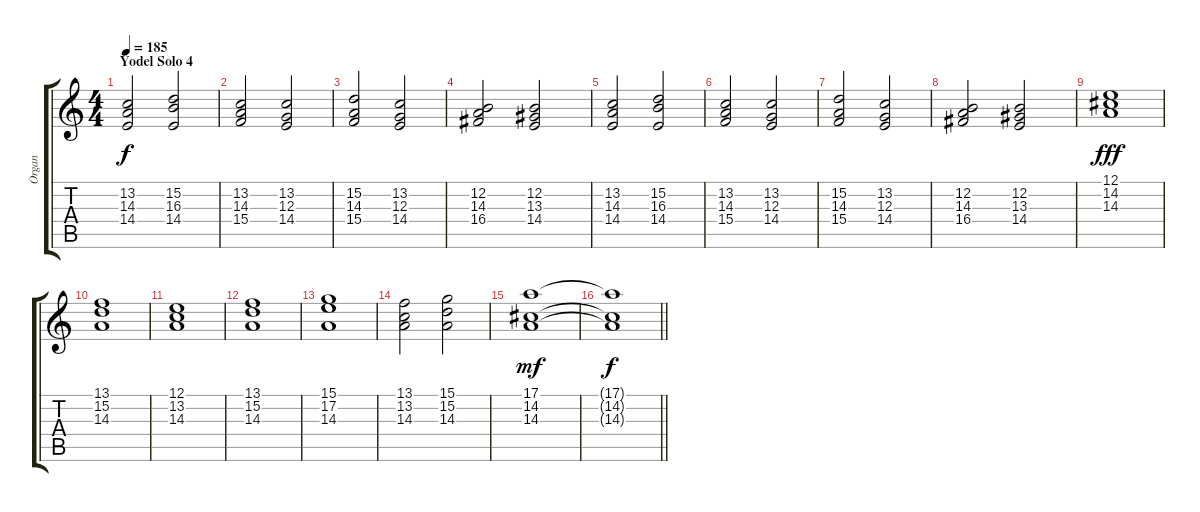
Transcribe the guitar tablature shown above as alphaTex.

\track ("Organ" "Organ") {instrument drawbarorgan}
\staff {score tabs}
\tuning (E4 B3 G3 D3 A2 E2) {hide}
\ts (4 4)
\section ("" "Yodel Solo 4")
\tempo 185
\clef g2
\ks c
(13.2 14.3 14.4).2{dy f} (15.2 16.3 14.4).2 |
(13.2 14.3 15.4).2 (13.2 12.3 14.4).2 |
(15.2 14.3 15.4).2 (13.2 12.3 14.4).2 |
(12.2 14.3 16.4).2 (12.2 13.3 14.4).2 |
(13.2 14.3 14.4).2 (15.2 16.3 14.4).2 |
(13.2 14.3 15.4).2 (13.2 12.3 14.4).2 |
(15.2 14.3 15.4).2 (13.2 12.3 14.4).2 |
(12.2 14.3 16.4).2 (12.2 13.3 14.4).2 |
(12.1 14.2 14.3).1{dy fff} |
(13.1 15.2 14.3).1 |
(12.1 13.2 14.3).1 |
(13.1 15.2 14.3).1 |
(15.1 17.2 14.3).1 |
(13.1 13.2 14.3).2 (15.1 15.2 14.3).2 |
(17.1 14.2 14.3).1{dy mf} |
\barLineRight lightlight
(17.1{t} 14.2{t} 14.3{t}).1{dy f}
